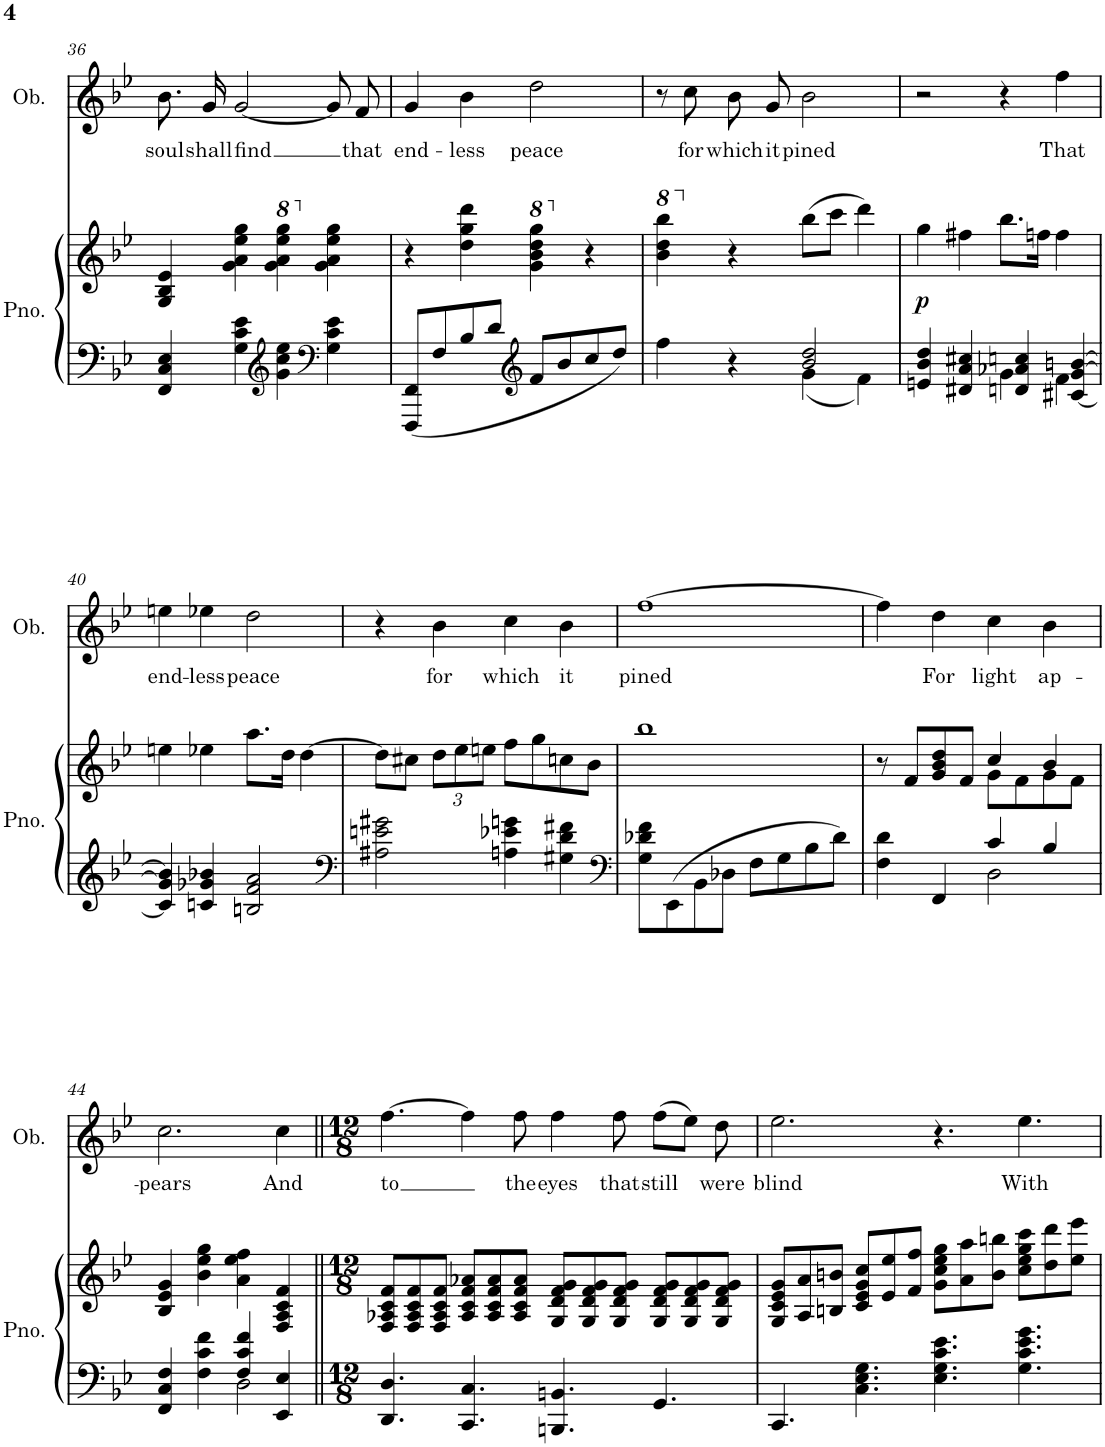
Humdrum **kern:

**kern	**kern	**dynam	**kern	**text
*part2	*part2	*part2	*part1	*part1
*staff3	*staff2	*staff2/3	*staff1	*staff1
*I"Piano	*	*	*I"Oboe	*
*I'Pno.	*	*	*I'Ob.	*
!!LO:PB:g=z
*clefF4	*clefG2	*	*clefG2	*
*k[b-e-]	*k[b-e-]	*	*k[b-e-]	*
*M4/4	*M4/4	*	*M4/4	*
=36	=36	=36	=36	=36
!	!	!	!	!LO:LY:b
4FF/ 4C/ 4E-/	4G/ 4B-/ 4e-/	.	8.b-\	soul
!	!	!	!	!LO:LY:b
.	.	.	16g/	shall
!	!	!	!	!LO:LY:b
4G\ 4c\ 4e-\	4g\ 4a\ 4ee-\ 4gg\	.	[2g/	find
*clefG2	*	*	*	*
*	*8va	*	*	*
4g\ 4cc\ 4ee-\	4gg\ 4aa\ 4eee-\ 4ggg\	.	.	.
*clefF4	*	*	*	*
*	*X8va	*	*	*
4G\ 4c\ 4e-\	4g\ 4a\ 4ee-\ 4gg\	.	8g/]	.
!	!	!	!	!LO:LY:b
.	.	.	8f/	that
=37	=37	=37	=37	=37
!	!	!	!	!LO:LY:b
8FFF/ 8FF/L	4r	.	4g/	end-
8F/	.	.	.	.
!	!	!	!	!LO:LY:b
8B-/	4dd\ 4gg\ 4ddd\	.	4b-\	-less
8d/J	.	.	.	.
*clefG2	*	*	*	*
*	*8va	*	*	*
!	!	!	!	!LO:LY:b
8f/L	4gg\ 4bb-\ 4ddd\ 4ggg\	.	2dd\	peace
8b-/	.	.	.	.
*	*X8va	*	*	*
8cc/	4r	.	.	.
8dd/J	.	.	.	.
=38	=38	=38	=38	=38
*^	*	*	*	*
*	*	*8va	*	*	*
4ff\	2ryy	4bb-\ 4ddd\ 4bbb-\	.	8r	.
!	!	!	!	!	!LO:LY:b
.	.	.	.	8cc\	for
*	*	*X8va	*	*	*
!	!	!	!	!	!LO:LY:b
4r	.	4r	.	8b-\	which
!	!	!	!	!	!LO:LY:b
.	.	.	.	8g/	it
!	!	!	!	!	!LO:LY:b
2b-/ 2dd/	4g\	(8bb-\L	.	2b-\	pined
.	.	8ccc\J	.	.	.
.	4f\	4ddd\)	.	.	.
=39	=39	=39	=39	=39	=39
!	!	!	!LO:DY:b	!	!
4en/ 4b-/ 4dd/	2ryy	4gg\	p	2r	.
4d#X/ 4a/ 4cc#X/	.	4ff#X\	.	.	.
4dn/ 4a-X/ 4ccn/	4g\	8.bb-\L	.	4r	.
.	.	16ffn\Jk	.	.	.
!	!	!	!	!	!LO:LY:b
[<4c#X/ [4g/ [4bn/	4f\	4ff\	.	4ff\	That
!!LO:LB:g=z
=40	=40	=40	=40	=40	=40
!	!	!	!	!	!LO:LY:b
*v	*v	*	*	*	*
4c#/] 4g/] 4b/]	4een\	.	4een\	end-
!	!	!	!	!LO:LY:b
4cn/ 4g-X/ 4b-X/	4ee-X\	.	4ee-X\	-less
!	!	!	!	!LO:LY:b
2Bn/ 2f/ 2a/	8.aa\L	.	2dd\	peace
.	16dd\Jk	.	.	.
.	[4dd\	.	.	.
=41	=41	=41	=41	=41
*clefF4	*	*	*	*
2A#X\ 2en\ 2g#X\	8dd\L]	.	4r	.
.	8cc#X\J	.	.	.
*	*Xbrackettup	*	*	*
!	!	!	!	!LO:LY:b
.	12dd\L	.	4b-\	for
.	12ee-\	.	.	.
.	12een\J	.	.	.
!	!	!	!	!LO:LY:b
4An\ 4e-X\ 4gn\	8ff\L	.	4cc\	which
.	8gg\	.	.	.
!	!	!	!	!LO:LY:b
4G#X\ 4d\ 4f#X\	8ccn\	.	4b-\	it
.	8b-\J	.	.	.
=42	=42	=42	=42	=42
*clefF4	*	*	*	*
!	!	!	!	!LO:LY:b
8G\ 8d-X\ 8f\L	1bb-	.	[1ff	pined
8EE-\	.	.	.	.
8BB-\	.	.	.	.
8D-X\J	.	.	.	.
8F\L	.	.	.	.
8G\	.	.	.	.
8B-\	.	.	.	.
8d-\J	.	.	.	.
=43	=43	=43	=43	=43
*^	*^	*	*	*
4F\ 4d\	2ryy	8r	2ryy	.	4ff\]	.
.	.	8f/L	.	.	.	.
!	!	!	!	!	!	!LO:LY:b
4FF/	.	8g/ 8b-/ 8dd/	.	.	4dd\	For
.	.	8f/J	.	.	.	.
!	!	!	!	!	!	!LO:LY:b
4c/	2D\	4cc/	8g\L	.	4cc\	light
.	.	.	8f\	.	.	.
!	!	!	!	!	!	!LO:LY:b
4B-/	.	4b-/	8g\	.	4b-\	ap-
.	.	.	8f\J	.	.	.
!!LO:LB:g=z
=44	=44	=44	=44	=44	=44	=44
!	!	!	!	!	!	!LO:LY:b
*	*	*v	*v	*	*	*
4FF/ 4C/ 4F/	2ryy	4B-/ 4e-/ 4g/	.	2.cc\	-pears
4F\ 4c\ 4f\	.	4b-\ 4ee-\ 4gg\	.	.	.
4F/ 4c/ 4f/	2D\	4a\ 4ee-\ 4ff\	.	.	.
!	!	!	!	!	!LO:LY:b
4EE-/ 4E-/	.	4F/ 4A/ 4c/ 4f/	.	4cc\	And
*v	*v	*	*	*	*
=45||	=45||	=45||	=45||	=45||
*M12/8	*M12/8	*	*M12/8	*
!	!	!	!	!LO:LY:b
4.DD/ 4.D/	8F/ 8A-X/ 8c/ 8f/L	.	[4.ff\	to
.	8F/ 8A-/ 8c/ 8f/	.	.	.
.	8F/ 8A-/ 8c/ 8f/J	.	.	.
4.CC/ 4.C/	8A-/ 8c/ 8f/ 8a-X/L	.	4ff\]	.
.	8A-/ 8c/ 8f/ 8a-/	.	.	.
!	!	!	!	!LO:LY:b
.	8A-/ 8c/ 8f/ 8a-/J	.	8ff\	the
!	!	!	!	!LO:LY:b
4.BBBn/ 4.BBn/	8G/ 8d/ 8f/ 8g/L	.	4ff\	eyes
.	8G/ 8d/ 8f/ 8g/	.	.	.
!	!	!	!	!LO:LY:b
.	8G/ 8d/ 8f/ 8g/J	.	8ff\	that
!	!	!	!	!LO:LY:b
4.GG/	8G/ 8d/ 8f/ 8g/L	.	(8ff\L	still
.	8G/ 8d/ 8f/ 8g/	.	8ee-\J)	.
!	!	!	!	!LO:LY:b
.	8G/ 8d/ 8f/ 8g/J	.	8dd\	were
=46	=46	=46	=46	=46
!	!	!	!	!LO:LY:b
4.CC/	8G/ 8c/ 8e-/ 8g/L	.	2.ee-\	blind
.	8A/ 8a/	.	.	.
.	8Bn/ 8bn/J	.	.	.
4.C\ 4.E-\ 4.G\	8c/ 8e-/ 8g/ 8cc/L	.	.	.
.	8e-/ 8ee-/	.	.	.
.	8f/ 8ff/J	.	.	.
4.E-\ 4.G\ 4.c\ 4.e-\	8g\ 8cc\ 8ee-\ 8gg\L	.	4.r	.
.	8a\ 8aa\	.	.	.
.	8b\ 8bbn\J	.	.	.
!	!	!	!	!LO:LY:b
4.G\ 4.c\ 4.e-\ 4.g\	8cc\ 8ee-\ 8gg\ 8ccc\L	.	4.ee-\	With
.	8dd\ 8ddd\	.	.	.
.	8ee-\ 8eee-\J	.	.	.
=	=	=	=	=
*-	*-	*-	*-	*-
